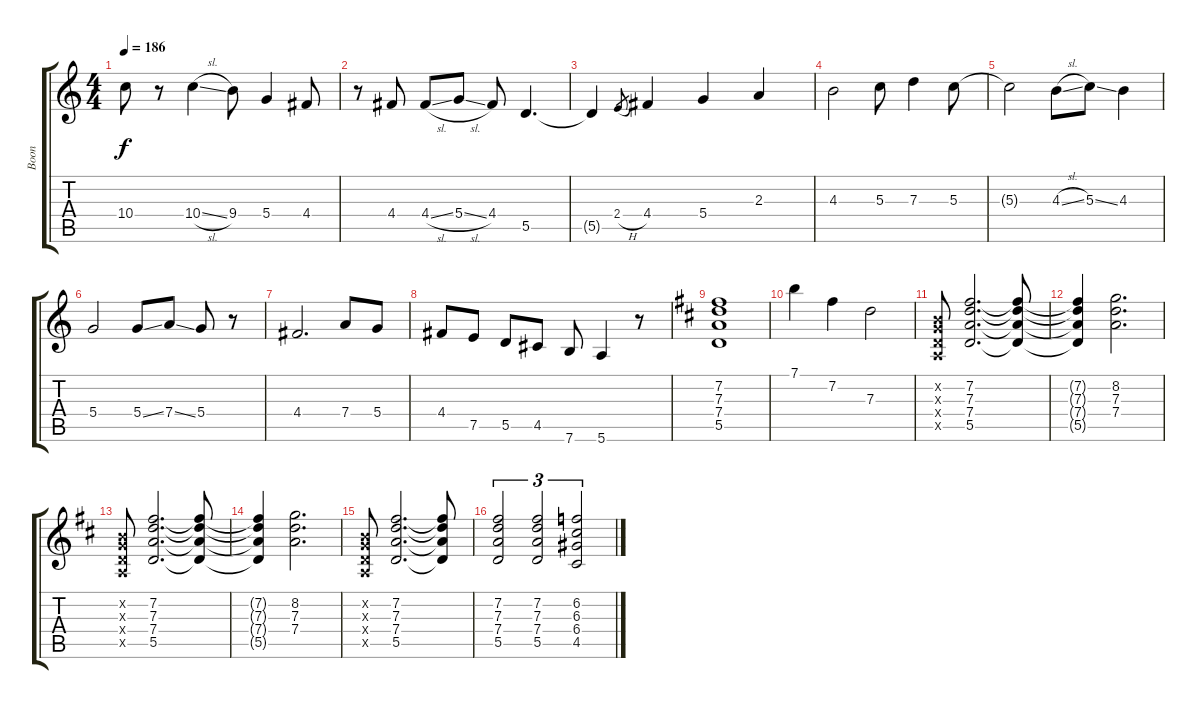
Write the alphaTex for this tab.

\track ("Boon" "Boon") {instrument electricguitarclean}
\staff {score tabs}
\tuning (E4 B3 G3 D3 A2 E2) {hide}
\ts (4 4)
\tempo 186
\clef g2
\ks c
10.4.8{dy f} r.8 10.4{sl}.4 9.4.8 5.4.4 4.4.8 |
r.8 4.4.8 4.4{sl}.8 5.4{sl}.8 4.4.8 5.5.4{d} |
5.5{t}.4 2.4{h}.8{gr} 4.4.4 5.4.4 2.3.4 |
4.3.2 5.3.8 7.3.4 5.3.8 |
5.3{t}.2 4.3{sl}.8 5.3{ss}.8 4.3.4 |
5.4.2 5.4{ss}.8 7.4{ss}.8 5.4.8 r.8 |
4.4.2{d} 7.4.8 5.4.8 |
4.4.8 7.5.8 5.5.8 4.5.8 7.6.8 5.6.4 r.8 |
\ks d
(7.2 7.3 7.4 5.5).1{instrument electricguitarclean} |
7.1.4 7.2.4 7.3.2 |
(0.2{x} 0.3{x} 0.4{x} 0.5{x}).8 (7.2 7.3 7.4 5.5).2{d} (7.2{t} 7.3{t} 7.4{t} 5.5{t}).8 |
(7.2{t} 7.3{t} 7.4{t} 5.5{t}).4 (8.2 7.3 7.4).2{d} |
(0.2{x} 0.3{x} 0.4{x} 0.5{x}).8 (7.2 7.3 7.4 5.5).2{d} (7.2{t} 7.3{t} 7.4{t} 5.5{t}).8 |
(7.2{t} 7.3{t} 7.4{t} 5.5{t}).4 (8.2 7.3 7.4).2{d} |
(0.2{x} 0.3{x} 0.4{x} 0.5{x}).8 (7.2 7.3 7.4 5.5).2{d} (7.2{t} 7.3{t} 7.4{t} 5.5{t}).8 |
(7.2 7.3 7.4 5.5).2{tu (3 2)} (7.2 7.3 7.4 5.5).2{tu (3 2)} (6.2 6.3 6.4 4.5).2{tu (3 2)}
